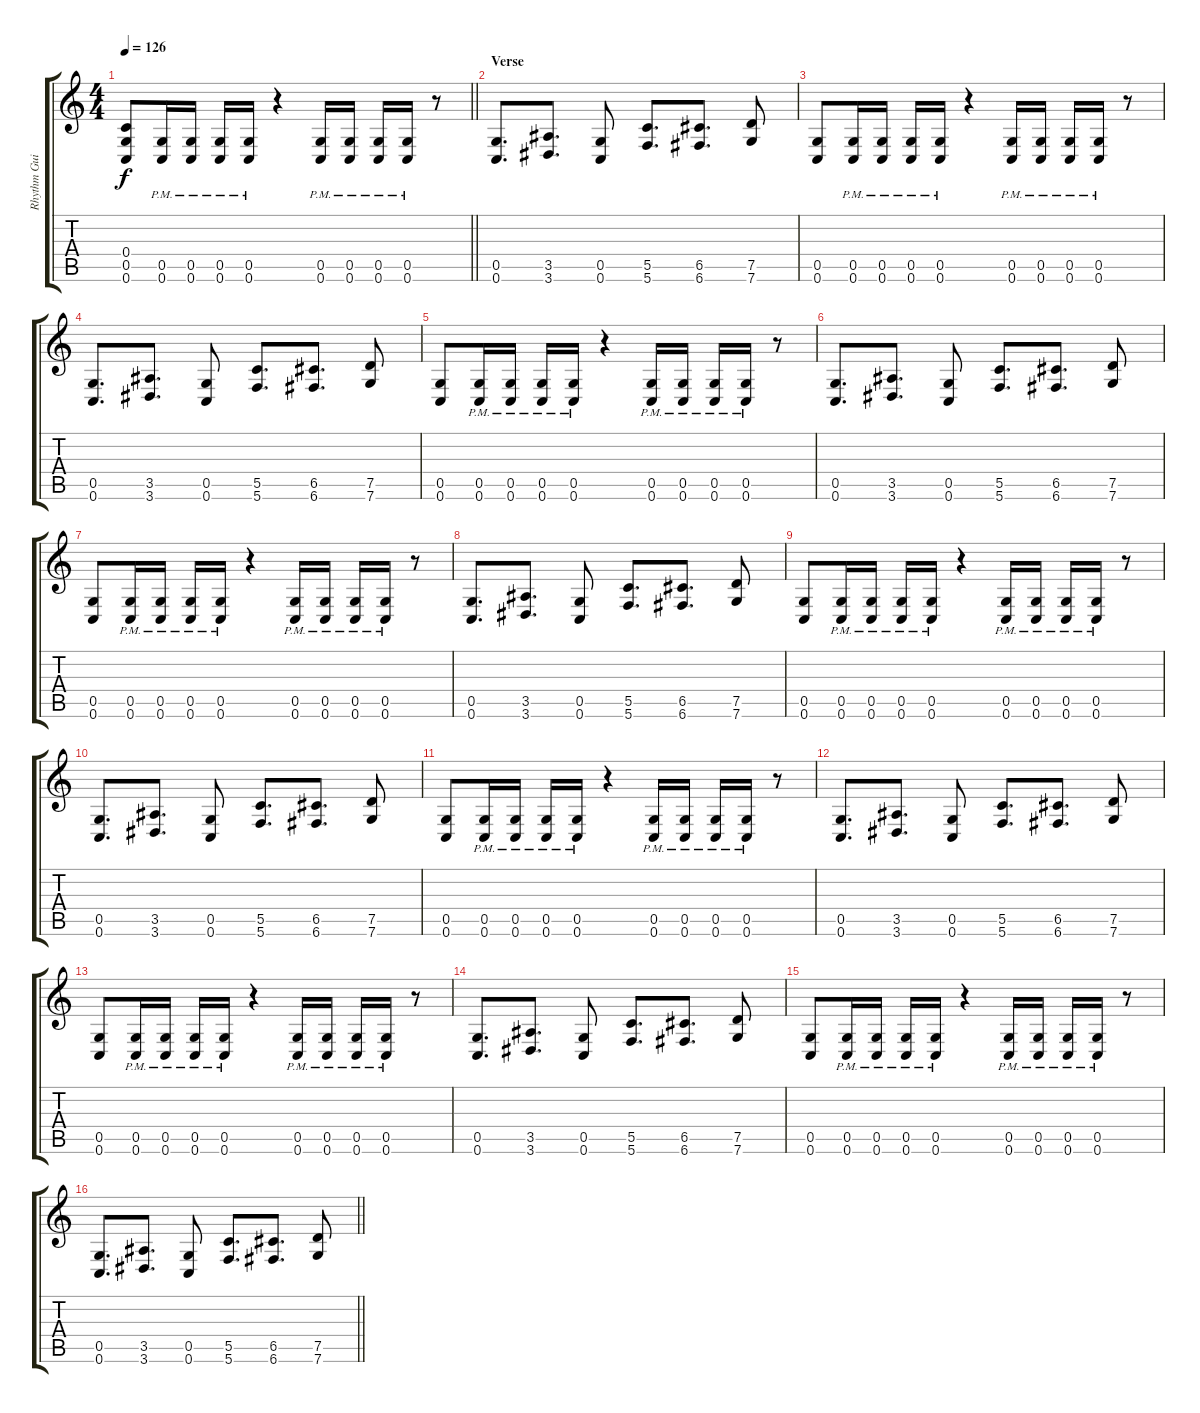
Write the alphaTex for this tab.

\track ("Rhythm Guitar (elec. w/dist.) " "Rhythm Gui") {instrument distortionguitar}
\staff {score tabs}
\tuning (D4 A3 F3 C3 G2 C2) {hide}
\ts (4 4)
\tempo 126
\clef g2
\barLineRight lightlight
\ks c
(0.4 0.5 0.6).8{dy f} (0.5{pm} 0.6{pm}).16 (0.5{pm} 0.6{pm}).16 (0.5{pm} 0.6{pm}).16 (0.5{pm} 0.6{pm}).16 r.4 (0.5{pm} 0.6{pm}).16 (0.5{pm} 0.6{pm}).16 (0.5{pm} 0.6{pm}).16 (0.5{pm} 0.6{pm}).16 r.8 |
\section ("" "Verse")
(0.5 0.6).8{d} (3.5 3.6).8{d} (0.5 0.6).8 (5.5 5.6).8{d} (6.5 6.6).8{d} (7.5 7.6).8 |
(0.5 0.6).8 (0.5{pm} 0.6{pm}).16 (0.5{pm} 0.6{pm}).16 (0.5{pm} 0.6{pm}).16 (0.5{pm} 0.6{pm}).16 r.4 (0.5{pm} 0.6).16 (0.5{pm} 0.6).16 (0.5{pm} 0.6).16 (0.5{pm} 0.6{pm}).16 r.8 |
(0.5 0.6).8{d} (3.5 3.6).8{d} (0.5 0.6).8 (5.5 5.6).8{d} (6.5 6.6).8{d} (7.5 7.6).8 |
(0.5 0.6).8 (0.5{pm} 0.6{pm}).16 (0.5{pm} 0.6{pm}).16 (0.5{pm} 0.6{pm}).16 (0.5{pm} 0.6{pm}).16 r.4 (0.5{pm} 0.6).16 (0.5{pm} 0.6).16 (0.5{pm} 0.6).16 (0.5{pm} 0.6{pm}).16 r.8 |
(0.5 0.6).8{d} (3.5 3.6).8{d} (0.5 0.6).8 (5.5 5.6).8{d} (6.5 6.6).8{d} (7.5 7.6).8 |
(0.5 0.6).8 (0.5{pm} 0.6{pm}).16 (0.5{pm} 0.6{pm}).16 (0.5{pm} 0.6{pm}).16 (0.5{pm} 0.6{pm}).16 r.4 (0.5{pm} 0.6).16 (0.5{pm} 0.6).16 (0.5{pm} 0.6).16 (0.5{pm} 0.6{pm}).16 r.8 |
(0.5 0.6).8{d} (3.5 3.6).8{d} (0.5 0.6).8 (5.5 5.6).8{d} (6.5 6.6).8{d} (7.5 7.6).8 |
(0.5 0.6).8 (0.5{pm} 0.6{pm}).16 (0.5{pm} 0.6{pm}).16 (0.5{pm} 0.6{pm}).16 (0.5{pm} 0.6{pm}).16 r.4 (0.5{pm} 0.6).16 (0.5{pm} 0.6).16 (0.5{pm} 0.6).16 (0.5{pm} 0.6{pm}).16 r.8 |
(0.5 0.6).8{d} (3.5 3.6).8{d} (0.5 0.6).8 (5.5 5.6).8{d} (6.5 6.6).8{d} (7.5 7.6).8 |
(0.5 0.6).8 (0.5{pm} 0.6{pm}).16 (0.5{pm} 0.6{pm}).16 (0.5{pm} 0.6{pm}).16 (0.5{pm} 0.6{pm}).16 r.4 (0.5{pm} 0.6).16 (0.5{pm} 0.6).16 (0.5{pm} 0.6).16 (0.5{pm} 0.6{pm}).16 r.8 |
(0.5 0.6).8{d} (3.5 3.6).8{d} (0.5 0.6).8 (5.5 5.6).8{d} (6.5 6.6).8{d} (7.5 7.6).8 |
(0.5 0.6).8 (0.5{pm} 0.6{pm}).16 (0.5{pm} 0.6{pm}).16 (0.5{pm} 0.6{pm}).16 (0.5{pm} 0.6{pm}).16 r.4 (0.5{pm} 0.6).16 (0.5{pm} 0.6).16 (0.5{pm} 0.6).16 (0.5{pm} 0.6{pm}).16 r.8 |
(0.5 0.6).8{d} (3.5 3.6).8{d} (0.5 0.6).8 (5.5 5.6).8{d} (6.5 6.6).8{d} (7.5 7.6).8 |
(0.5 0.6).8 (0.5{pm} 0.6{pm}).16 (0.5{pm} 0.6{pm}).16 (0.5{pm} 0.6{pm}).16 (0.5{pm} 0.6{pm}).16 r.4 (0.5{pm} 0.6).16 (0.5{pm} 0.6).16 (0.5{pm} 0.6).16 (0.5{pm} 0.6{pm}).16 r.8 |
\barLineRight lightlight
(0.5 0.6).8{d} (3.5 3.6).8{d} (0.5 0.6).8 (5.5 5.6).8{d} (6.5 6.6).8{d} (7.5 7.6).8
